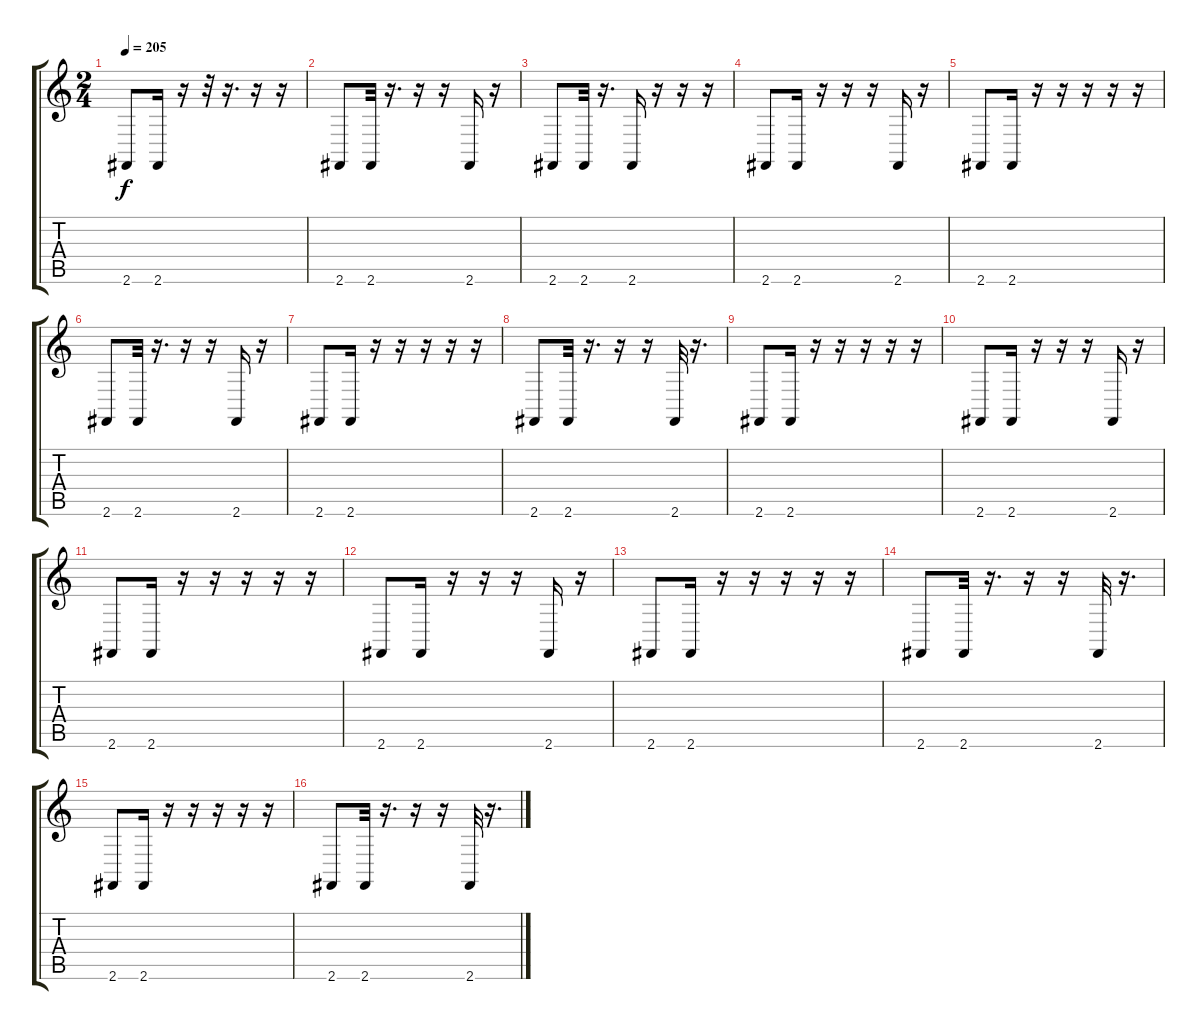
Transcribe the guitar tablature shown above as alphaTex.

\track "" {instrument acousticgrandpiano}
\staff {score tabs}
\tuning (E4 B3 G3 D3 A2 E2) {hide}
\ts (2 4)
\tempo 205
\clef g2
\ks c
2.6.8{dy f} 2.6.16 r.16 r.32 r.16{d} r.16 r.16 |
2.6.8 2.6.32 r.16{d} r.16 r.16 2.6.16 r.16 |
2.6.8 2.6.32 r.16{d} 2.6.16 r.16 r.16 r.16 |
2.6.8 2.6.16 r.16 r.16 r.16 2.6.16 r.16 |
2.6.8 2.6.16 r.16 r.16 r.16 r.16 r.16 |
2.6.8 2.6.32 r.16{d} r.16 r.16 2.6.16 r.16 |
2.6.8 2.6.16 r.16 r.16 r.16 r.16 r.16 |
2.6.8 2.6.32 r.16{d} r.16 r.16 2.6.32 r.16{d} |
2.6.8 2.6.16 r.16 r.16 r.16 r.16 r.16 |
2.6.8 2.6.16 r.16 r.16 r.16 2.6.16 r.16 |
2.6.8 2.6.16 r.16 r.16 r.16 r.16 r.16 |
2.6.8 2.6.16 r.16 r.16 r.16 2.6.16 r.16 |
2.6.8 2.6.16 r.16 r.16 r.16 r.16 r.16 |
2.6.8 2.6.32 r.16{d} r.16 r.16 2.6.32 r.16{d} |
2.6.8 2.6.16 r.16 r.16 r.16 r.16 r.16 |
2.6.8 2.6.32 r.16{d} r.16 r.16 2.6.32 r.16{d}
